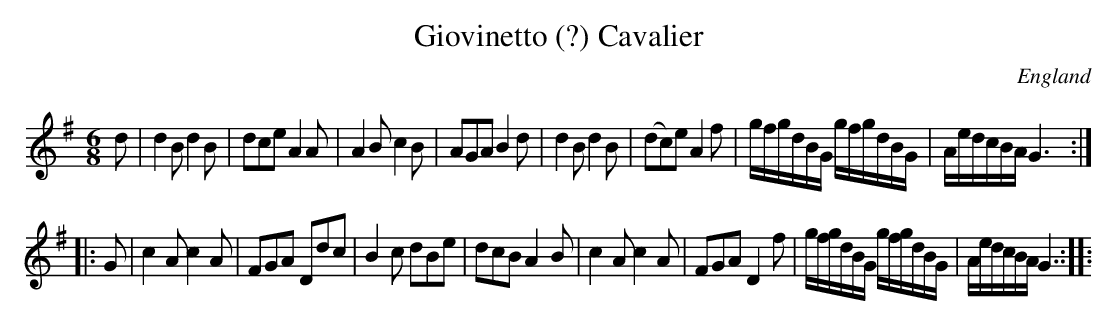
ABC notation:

X:1
T:Giovinetto (?) Cavalier
L:1/8
M:6/8
O:England
K:G major
d | d2B d2B | dce   A2A | A2B c2B | AGA B2 \
d | d2B d2B | (dc)e A2f | g/f/g/d/B/G/ g/f/g/d/B/G/ | A/e/d/c/B/A/ G3 ::
G | c2A c2A | FGA Ddc | B2c dBe | dcB A2 \
B | c2A c2A | FGA D2f |  g/f/g/d/B/G/ g/f/g/d/B/G/ | A/e/d/c/B/A/ G3 ::
